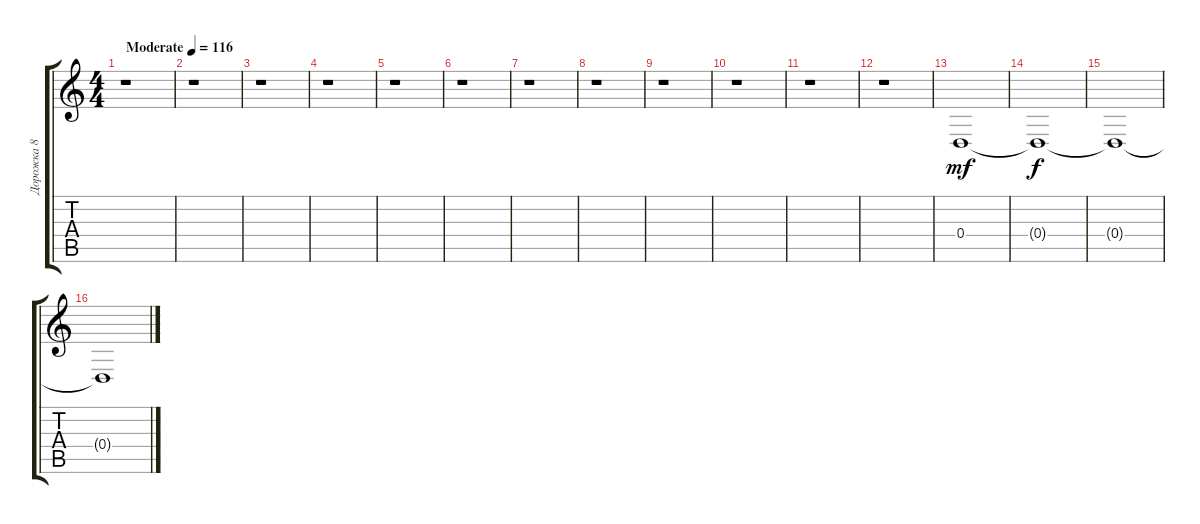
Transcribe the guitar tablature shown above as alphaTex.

\track ("Дорожка 8" "Дорожка 8") {instrument stringensemble2}
\staff {score tabs}
\tuning (E4 B3 G3 D3 A2 E2) {hide}
\ts (4 4)
\tempo (116 "Moderate")
\clef g2
\ks c
r.1{dy mf instrument stringensemble2} |
r.1 |
r.1 |
r.1 |
r.1 |
r.1 |
r.1 |
r.1 |
r.1 |
r.1 |
r.1 |
r.1 |
0.4.1 |
0.4{t}.1{dy f} |
0.4{t}.1 |
0.4{t}.1
